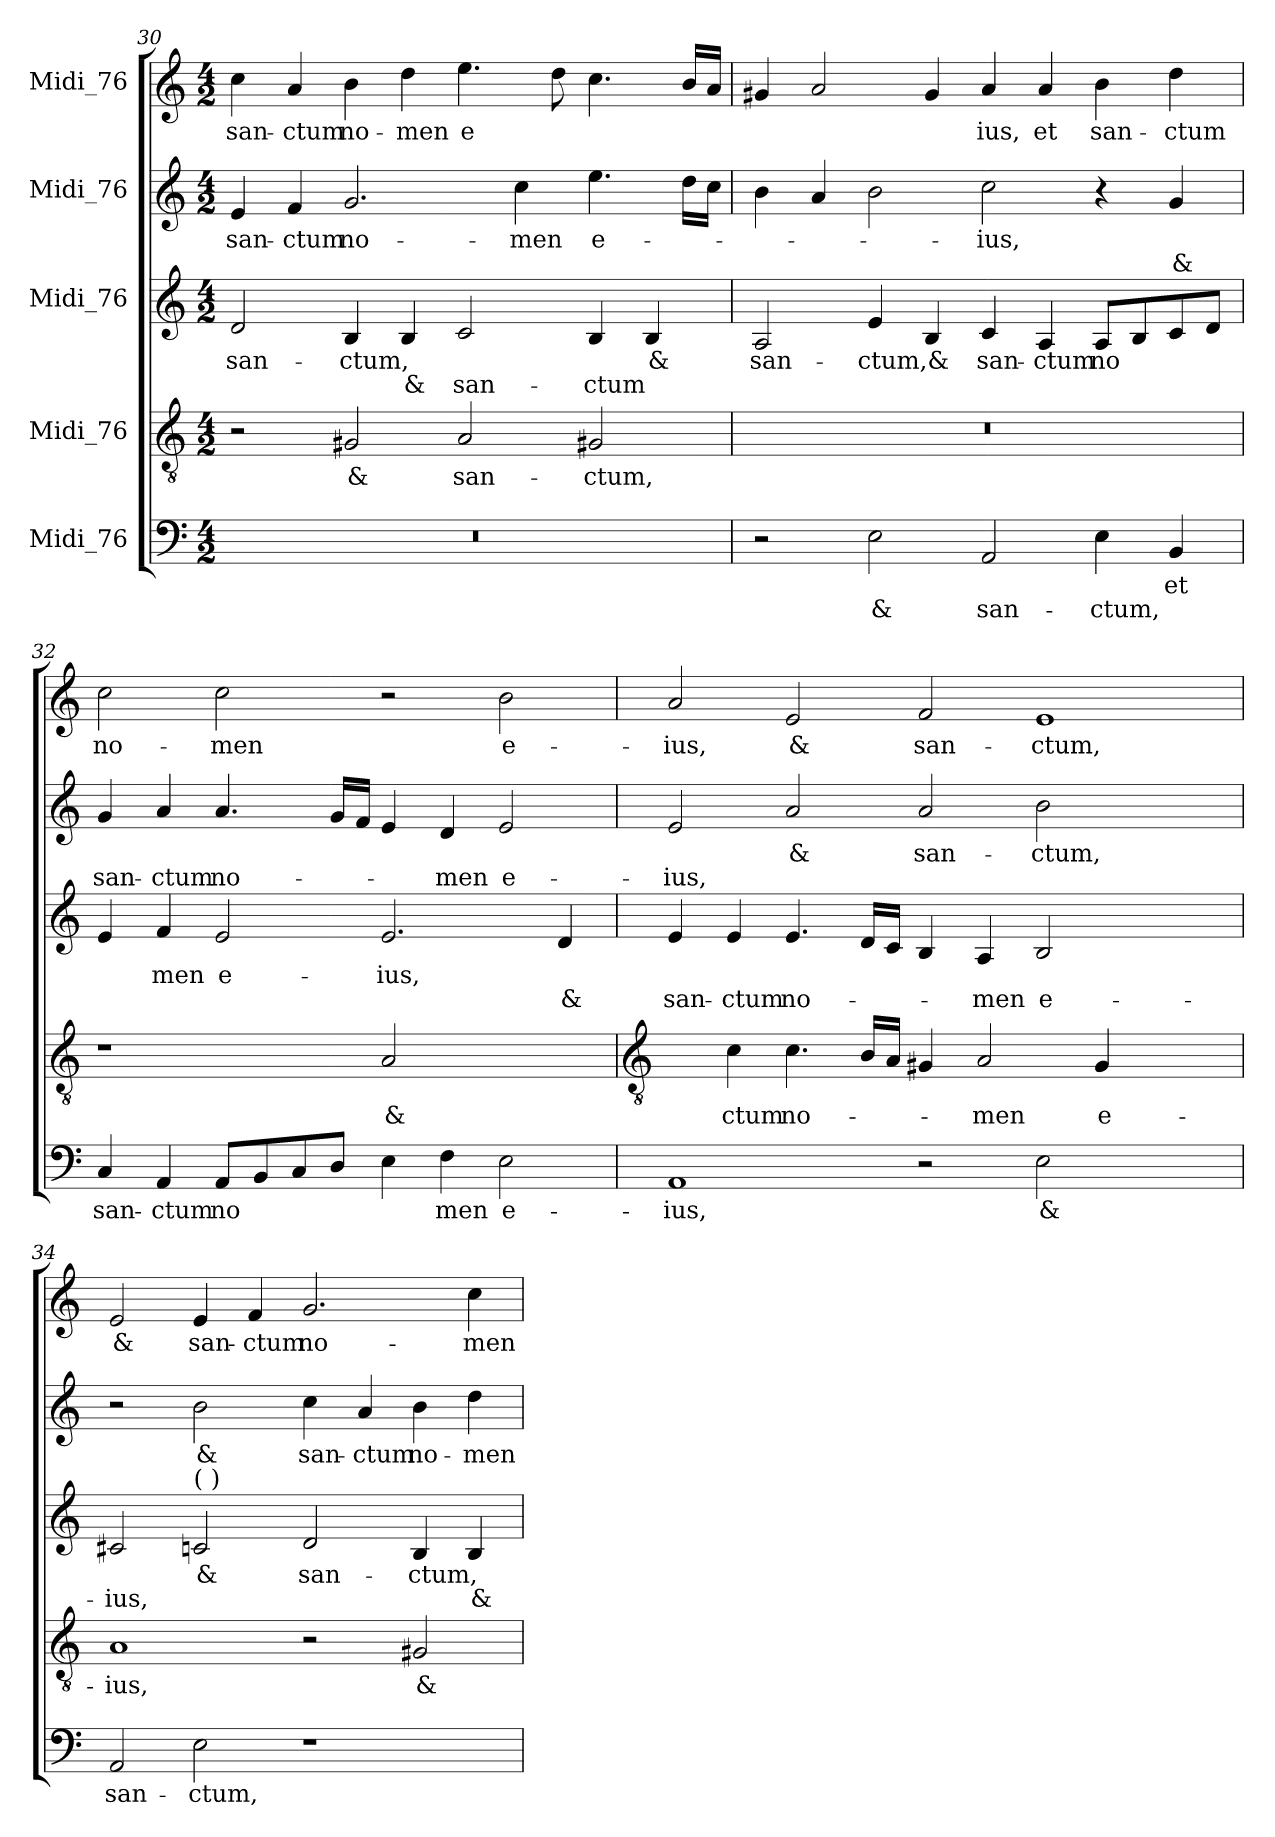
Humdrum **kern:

**kern	**text	**text	**kern	**text	**kern	**text	**text	**kern	**text	**text	**kern	**text
*part5	*part5	*part5	*part4	*part4	*part3	*part3	*part3	*part2	*part2	*part2	*part1	*part1
*staff5	*staff5	*staff5	*staff4	*staff4	*staff3	*staff3	*staff3	*staff2	*staff2	*staff2	*staff1	*staff1
*I"Midi_76	*	*	*I"Midi_76	*	*I"Midi_76	*	*	*I"Midi_76	*	*	*I"Midi_76	*
*clefF4	*	*	*clefGv2	*	*clefG2	*	*	*clefG2	*	*	*clefG2	*
*k[]	*	*	*k[]	*	*k[]	*	*	*k[]	*	*	*k[]	*
*C:	*	*	*C:	*	*C:	*	*	*C:	*	*	*C:	*
*M4/2	*	*	*M4/2	*	*M4/2	*	*	*M4/2	*	*	*M4/2	*
=30	=30	=30	=30	=30	=30	=30	=30	=30	=30	=30	=30	=30
!	!	!	!	!	!	!LO:LY:b	!	!	!LO:LY:b	!	!	!LO:LY:b
0r	.	.	2r	.	2d	san-	.	4e	san-	.	4cc	san-
!	!	!	!	!	!	!	!	!	!LO:LY:b	!	!	!LO:LY:b
.	.	.	.	.	.	.	.	4f	-ctum	.	4a	-ctum
!	!	!	!	!LO:LY:b	!	!LO:LY:b	!	!	!LO:LY:b	!	!	!LO:LY:b
.	.	.	2G#X	&	4B	-ctum,	.	2.g	no-	.	4b	no-
!	!	!	!	!	!	!	!LO:LY:b	!	!	!	!	!LO:LY:b
.	.	.	.	.	4B	.	&	.	.	.	4dd	-men
!	!	!	!	!LO:LY:b	!	!	!LO:LY:b	!	!	!	!	!LO:LY:b
.	.	.	2A	san-	2c	.	san-	.	.	.	4.ee	e
!	!	!	!	!	!	!	!	!	!LO:LY:b	!	!	!
.	.	.	.	.	.	.	.	4cc	-men	.	.	.
.	.	.	.	.	.	.	.	.	.	.	8dd	.
!	!	!	!	!LO:LY:b	!	!	!LO:LY:b	!	!LO:LY:b	!	!	!
.	.	.	2G#X	-ctum,	4B	.	-ctum	4.ee	e-	.	4.cc	.
!	!	!	!	!	!	!LO:LY:b	!	!	!	!	!	!
.	.	.	.	.	4B	&	.	.	.	.	.	.
.	.	.	.	.	.	.	.	16ddLL	.	.	16bLL	.
.	.	.	.	.	.	.	.	16ccJJ	.	.	16aJJ	.
=31	=31	=31	=31	=31	=31	=31	=31	=31	=31	=31	=31	=31
!	!	!	!	!	!	!LO:LY:b	!	!	!	!	!	!
2r	.	.	0r	.	2A	san-	.	4b	.	.	4g#X	.
.	.	.	.	.	.	.	.	4a	.	.	2a	.
!	!	!LO:LY:b	!	!	!	!LO:LY:b	!	!	!	!	!	!
2E	.	&	.	.	4e	-ctum,	.	2b	.	.	.	.
!	!	!	!	!	!	!LO:LY:b	!	!	!	!	!	!
.	.	.	.	.	4B	&	.	.	.	.	4g#	.
!	!	!LO:LY:b	!	!	!	!LO:LY:b	!	!	!LO:LY:b	!	!	!LO:LY:b
2AA	.	san-	.	.	4c	san-	.	2cc	-ius,	.	4a	ius,
!	!	!	!	!	!	!LO:LY:b	!	!	!	!	!	!LO:LY:b
.	.	.	.	.	4A	-ctum	.	.	.	.	4a	et
!	!	!LO:LY:b	!	!	!	!LO:LY:b	!	!	!	!	!	!LO:LY:b
4E	.	-ctum,	.	.	8AL	no	.	4r	.	.	4b	san-
.	.	.	.	.	8B	.	.	.	.	.	.	.
!	!LO:LY:b	!	!	!	!	!	!	!	!	!LO:LY:b	!	!LO:LY:b
4BB	et	.	.	.	8c	.	.	4g	.	&	4dd	-ctum
.	.	.	.	.	8dJ	.	.	.	.	.	.	.
!!LO:LB:g=z
=32	=32	=32	=32	=32	=32	=32	=32	=32	=32	=32	=32	=32
!	!LO:LY:b	!	!	!	!	!	!	!	!	!LO:LY:b	!	!LO:LY:b
4C	san-	.	1r	.	4e	.	.	4g	.	san-	2cc	no-
!	!LO:LY:b	!	!	!	!	!LO:LY:b	!	!	!	!LO:LY:b	!	!
4AA	-ctum	.	.	.	4f	men	.	4a	.	-ctum	.	.
!	!LO:LY:b	!	!	!	!	!LO:LY:b	!	!	!	!LO:LY:b	!	!LO:LY:b
8AAL	no	.	.	.	2e	e-	.	4.a	.	no-	2cc	-men
8BB	.	.	.	.	.	.	.	.	.	.	.	.
8C	.	.	.	.	.	.	.	.	.	.	.	.
8DJ	.	.	.	.	.	.	.	16gLL	.	.	.	.
.	.	.	.	.	.	.	.	16fJJ	.	.	.	.
!	!	!	!	!LO:LY:b	!	!LO:LY:b	!	!	!	!	!	!
4E	.	.	2A	&	2.e	-ius,	.	4e	.	.	2r	.
!	!LO:LY:b	!	!	!	!	!	!	!	!	!LO:LY:b	!	!
4F	men	.	.	.	.	.	.	4d	.	-men	.	.
!	!LO:LY:b	!	!	!LO:LY:b	!	!	!	!	!	!LO:LY:b	!	!LO:LY:b
2E	e-	.	[2Gyy	san-	.	.	.	2e	.	e-	2b	e-
!	!	!	!	!	!	!	!LO:LY:b	!	!	!	!	!
.	.	.	.	.	4d	.	&	.	.	.	.	.
!!LO:LB:g=z
=33	=33	=33	=33	=33	=33	=33	=33	=33	=33	=33	=33	=33
*	*	*	*clefGv2	*	*	*	*	*	*	*	*	*
!	!LO:LY:b	!	!	!	!	!	!LO:LY:b	!	!	!LO:LY:b	!	!LO:LY:b
1AA	-ius,	.	4Gyy]	.	4e	.	san-	2e	.	-ius,	2a	-ius,
!	!	!	!	!LO:LY:b	!	!	!LO:LY:b	!	!	!	!	!
.	.	.	4c	-ctum	4e	.	-ctum	.	.	.	.	.
!	!	!	!	!LO:LY:b	!	!	!LO:LY:b	!	!LO:LY:b	!	!	!LO:LY:b
.	.	.	4.c	no-	4.e	.	no-	2a	&	.	2e	&
.	.	.	16BLL	.	16dLL	.	.	.	.	.	.	.
.	.	.	16AJJ	.	16cJJ	.	.	.	.	.	.	.
!	!	!	!	!	!	!	!	!	!LO:LY:b	!	!	!LO:LY:b
2r	.	.	4G#X	.	4B	.	.	2a	san-	.	2f	san-
!	!	!	!	!LO:LY:b	!	!	!LO:LY:b	!	!	!	!	!
.	.	.	2A	-men	4A	.	-men	.	.	.	.	.
!	!LO:LY:b	!	!	!	!	!	!LO:LY:b	!	!LO:LY:b	!	!	!LO:LY:b
2E	&	.	.	.	2B	.	e-	2b	-ctum,	.	1e	-ctum,
!	!	!	!	!LO:LY:b	!	!	!	!	!	!	!	!
.	.	.	4G#	e-	.	.	.	.	.	.	.	.
2ryy	.	.	2ryy	.	2ryy	.	.	2ryy	.	.	.	.
=34	=34	=34	=34	=34	=34	=34	=34	=34	=34	=34	=34	=34
!	!LO:LY:b	!	!	!LO:LY:b	!	!	!LO:LY:b	!	!	!	!	!LO:LY:b
2AA	san-	.	1A	-ius,	2c#X	.	-ius,	2r	.	.	2e	&
!	!	!	!	!	!LO:TX:a:t=(  )	!	!	!	!	!	!	!
!	!LO:LY:b	!	!	!	!	!LO:LY:b	!	!	!LO:LY:b	!	!	!LO:LY:b
2E	-ctum,	.	.	.	2c	&	.	2b	&	.	4e	san-
!	!	!	!	!	!	!	!	!	!	!	!	!LO:LY:b
.	.	.	.	.	.	.	.	.	.	.	4f	-ctum
!	!	!	!	!	!	!LO:LY:b	!	!	!LO:LY:b	!	!	!LO:LY:b
1r	.	.	2r	.	2d	san-	.	4cc	san-	.	2.g	no-
!	!	!	!	!	!	!	!	!	!LO:LY:b	!	!	!
.	.	.	.	.	.	.	.	4a	-ctum	.	.	.
!	!	!	!	!LO:LY:b	!	!LO:LY:b	!	!	!LO:LY:b	!	!	!
.	.	.	2G#X	&	4B	-ctum,	.	4b	no-	.	.	.
!	!	!	!	!	!	!	!LO:LY:b	!	!LO:LY:b	!	!	!LO:LY:b
.	.	.	.	.	4B	.	&	4dd	-men	.	4cc	-men
=	=	=	=	=	=	=	=	=	=	=	=	=
*-	*-	*-	*-	*-	*-	*-	*-	*-	*-	*-	*-	*-
